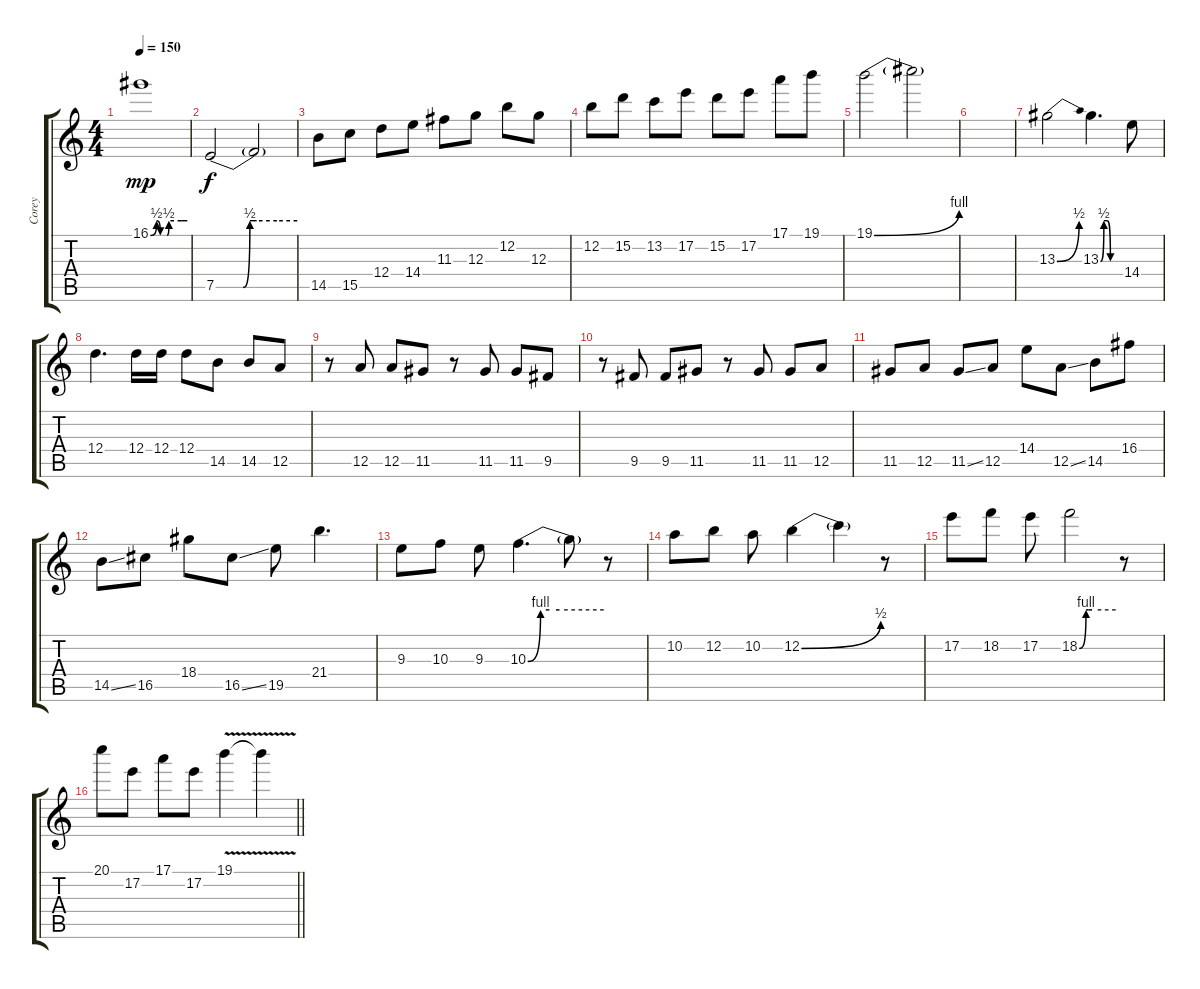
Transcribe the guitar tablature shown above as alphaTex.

\track ("Corey" "Corey") {instrument distortionguitar}
\staff {score tabs}
\tuning (E4 B3 G3 D3 A2 D2) {hide}
\ts (4 4)
\tempo 150
\clef g2
\ks c
16.1{be (custom 0 0 10 2 16 0 27 0 30 2 50 2 60 2)}.1{dy mp} |
7.5{be (custom 0 0 20 0 25 2 30 2 45 2 60 2)}.2{dy f} 7.5{t}.2 |
14.5.8 15.5.8 12.4.8 14.4.8 11.3.8 12.3.8 12.2.8 12.3.8 |
12.2.8 15.2.8 13.2.8 17.2.8 15.2.8 17.2.8 17.1.8 19.1.8 |
19.1{be (bend 0 0 60 4)}.2 19.1{t}.2 |
|
13.3{be (bend 0 0 60 2)}.2 13.3{be (custom 0 0 10 2 20 2 30 0 60 0)}.4{d} 14.4.8 |
12.4.4{d} 12.4.16 12.4.16 12.4.8 14.5.8 14.5.8 12.5.8 |
r.8 12.5.8 12.5.8 11.5.8 r.8 11.5.8 11.5.8 9.5.8 |
r.8 9.5.8 9.5.8 11.5.8 r.8 11.5.8 11.5.8 12.5.8 |
11.5.8 12.5.8 11.5{ss}.8 12.5.8 14.4.8 12.5{ss}.8 14.5.8 16.4.8 |
14.5{ss}.8 16.5.8 18.4.8 16.5{ss}.8 19.5.8 21.4.4{d} |
9.3.8 10.3.8 9.3.8 10.3{be (custom 0 0 10 4 17 4 25 4 60 4)}.4{d} 10.3{t}.8 r.8 |
10.2.8 12.2.8 10.2.8 12.2{be (bend 0 0 60 2)}.4 12.2{t}.4 r.8 |
17.2.8 18.2.8 17.2.8 18.2{be (custom 0 0 11 4 15 4 21 4 60 4)}.2 r.8 |
\barLineRight lightlight
20.1.8 17.2.8 17.1.8 17.2.8 19.1{v}.4 19.1{t}.4
